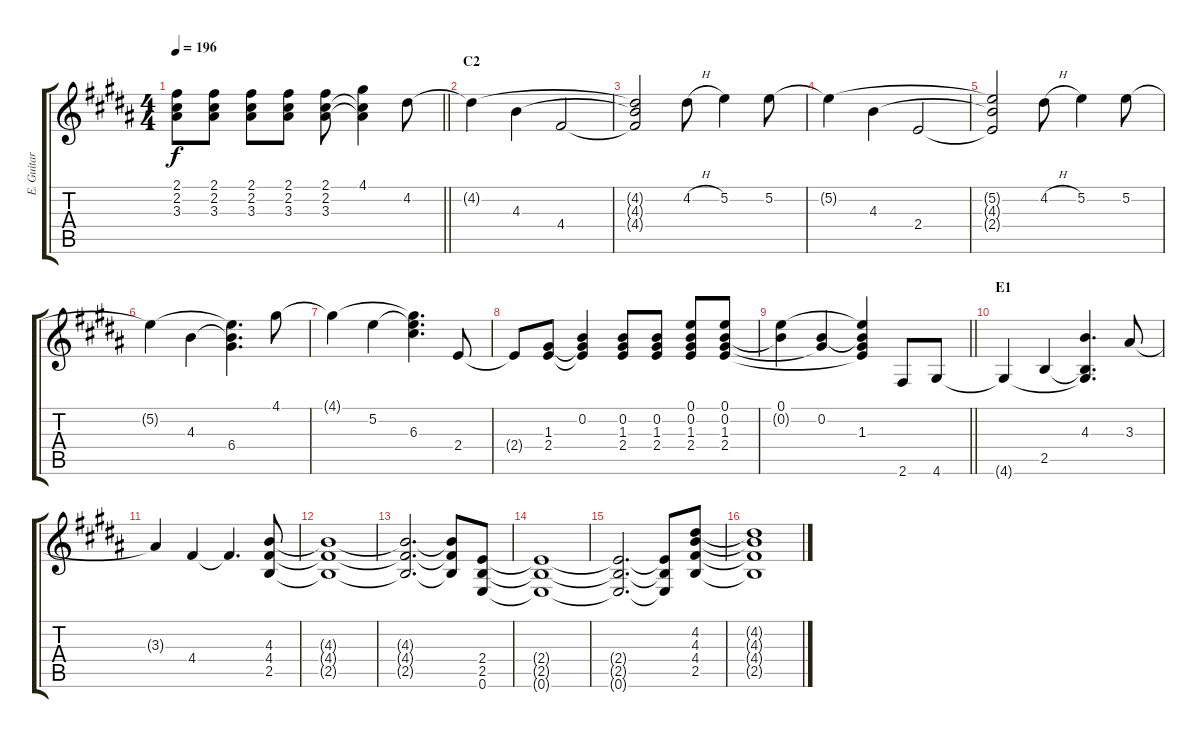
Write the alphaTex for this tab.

\track ("E. Guitar I" "E. Guitar ") {instrument distortionguitar}
\staff {score tabs}
\tuning (E4 B3 G3 D3 A2 E2) {hide}
\ts (4 4)
\tempo 196
\clef g2
\barLineRight lightlight
\ks b
(2.1{t} 2.2{t} 3.3{t}).8{dy f} (2.1 2.2 3.3).8 (2.1 2.2 3.3).8 (2.1 2.2 3.3).8 (2.1 2.2 3.3).8 (4.1 2.2{t} 3.3{t}).4 4.2.8 |
\section ("" "C2")
4.2{t}.4 4.3.4 4.4.2 |
(4.2{t} 4.3{t} 4.4{t}).2 4.2{h}.8 5.2.4 5.2.8 |
5.2{t}.4 4.3.4 2.4.2 |
(5.2{t} 4.3{t} 2.4{t}).2 4.2{h}.8 5.2.4 5.2.8 |
5.2{t}.4 4.3.4 (5.2{t} 4.3{t} 6.4).4{d} 4.1.8 |
4.1{t}.4 5.2.4 (4.1{t} 5.2{t} 6.3).4{d} 2.4.8 |
2.4{t}.8 (1.3 2.4).8 (0.2 1.3{t} 2.4{t}).4 (0.2 1.3 2.4).8 (0.2 1.3 2.4).8 (0.1 0.2 1.3 2.4).8 (0.1 0.2 1.3 2.4).8 |
\barLineRight lightlight
(0.1 0.2{t}).4 (0.2 1.3{t}).4 (0.1{t} 0.2{t} 1.3 2.4{t}).4 2.6.8 4.6.8 |
\section ("" "E1")
4.6{t}.4 2.5.4 (4.3 2.5{t} 4.6{t}).4{d} 3.3.8 |
3.3{t}.4 4.4.4 4.4{t}.4{d} (4.3 4.4 2.5).8 |
(4.3{t} 4.4{t} 2.5{t}).1 |
(4.3{t} 4.4{t} 2.5{t}).2{d} (4.3{t} 4.4{t} 2.5{t}).8 (2.4 2.5 0.6).8 |
(2.4{t} 2.5{t} 0.6{t}).1 |
(2.4{t} 2.5{t} 0.6{t}).2{d} (2.4{t} 2.5{t} 0.6{t}).8 (4.2 4.3 4.4 2.5).8 |
(4.2{t} 4.3{t} 4.4{t} 2.5{t}).1
